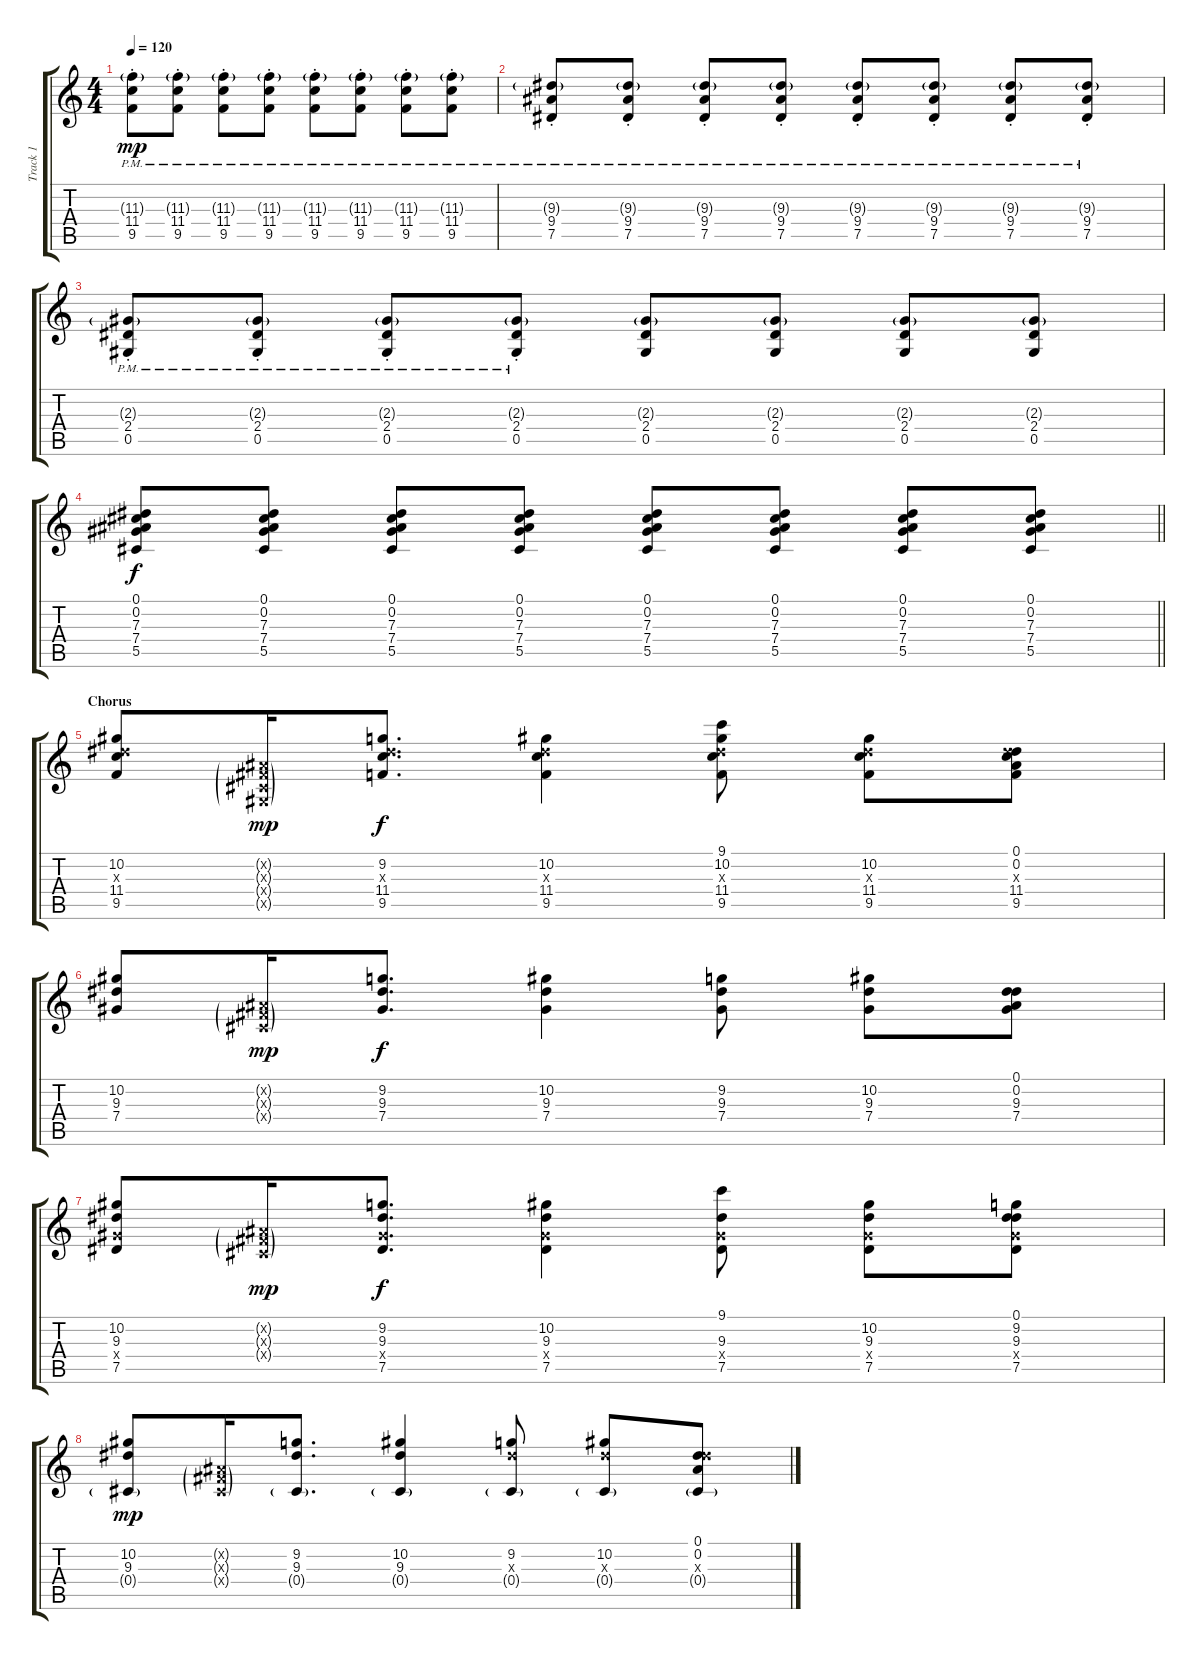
\track ("Track 1" "Track 1") {instrument acousticguitarsteel}
\staff {score tabs}
\tuning (Eb4 Bb3 Gb3 Db3 Ab2 Eb2) {hide}
\ts (4 4)
\tempo 120
\clef g2
\ks c
(11.3{g pm st} 11.4{pm st} 9.5{pm st}).8{dy mp} (11.3{g pm st} 11.4{pm st} 9.5{pm st}).8 (11.3{g pm st} 11.4{pm st} 9.5{pm st}).8 (11.3{g pm st} 11.4{pm st} 9.5{pm st}).8 (11.3{g pm st} 11.4{pm st} 9.5{pm st}).8 (11.3{g pm st} 11.4{pm st} 9.5{pm st}).8 (11.3{g pm st} 11.4{pm st} 9.5{pm st}).8 (11.3{g pm st} 11.4{pm st} 9.5{pm st}).8 |
(9.3{g pm st} 9.4{pm st} 7.5{pm st}).8 (9.3{g pm st} 9.4{pm st} 7.5{pm st}).8 (9.3{g pm st} 9.4{pm st} 7.5{pm st}).8 (9.3{g pm st} 9.4{pm st} 7.5{pm st}).8 (9.3{g pm st} 9.4{pm st} 7.5{pm st}).8 (9.3{g pm st} 9.4{pm st} 7.5{pm st}).8 (9.3{g pm st} 9.4{pm st} 7.5{pm st}).8 (9.3{g pm st} 9.4{pm st} 7.5{pm st}).8 |
(2.3{g pm st} 2.4{pm st} 0.5{pm st}).8 (2.3{g pm st} 2.4{pm st} 0.5{pm st}).8 (2.3{g pm st} 2.4{pm st} 0.5{pm st}).8 (2.3{g pm st} 2.4{pm st} 0.5{pm st}).8 (2.3{g} 2.4 0.5).8 (2.3{g} 2.4 0.5).8 (2.3{g} 2.4 0.5).8 (2.3{g} 2.4 0.5).8 |
\barLineRight lightlight
(0.1 0.2 7.3 7.4 5.5).8{dy f} (0.1 0.2 7.3 7.4 5.5).8 (0.1 0.2 7.3 7.4 5.5).8 (0.1 0.2 7.3 7.4 5.5).8 (0.1 0.2 7.3 7.4 5.5).8 (0.1 0.2 7.3 7.4 5.5).8 (0.1 0.2 7.3 7.4 5.5).8 (0.1 0.2 7.3 7.4 5.5).8 |
\section ("" "Chorus")
(10.2 9.3{x} 11.4 9.5).8 (0.2{g x} 0.3{g x} 0.4{g x} 0.5{g x}).16{dy mp} (9.2 9.3{x} 11.4 9.5).8{d dy f} (10.2 9.3{x} 11.4 9.5).4 (9.1 10.2 9.3{x} 11.4 9.5).8 (10.2 9.3{x} 11.4 9.5).8 (0.1 0.2 9.3{x} 11.4 9.5).8 |
(10.2 9.3 7.4).8 (0.2{g x} 0.3{g x} 0.4{g x}).16{dy mp} (9.2 9.3 7.4).8{d dy f} (10.2 9.3 7.4).4 (9.2 9.3 7.4).8 (10.2 9.3 7.4).8 (0.1 0.2 9.3 7.4).8 |
(10.2 9.3 7.4{x} 7.5).8 (0.2{g x} 0.3{g x} 0.4{g x}).16{dy mp} (9.2 9.3 7.4{x} 7.5).8{d dy f} (10.2 9.3 7.4{x} 7.5).4 (9.1 9.3 7.4{x} 7.5).8 (10.2 9.3 7.4{x} 7.5).8 (0.1 9.2 9.3 7.4{x} 7.5).8 |
(10.2 9.3 0.4{g}).8{dy mp} (0.2{g x} 0.3{g x} 0.4{g x}).16 (9.2 9.3 0.4{g}).8{d} (10.2 9.3 0.4{g}).4 (9.2 9.3{x} 0.4{g}).8 (10.2 9.3{x} 0.4{g}).8 (0.1 0.2 9.3{x} 0.4{g}).8
